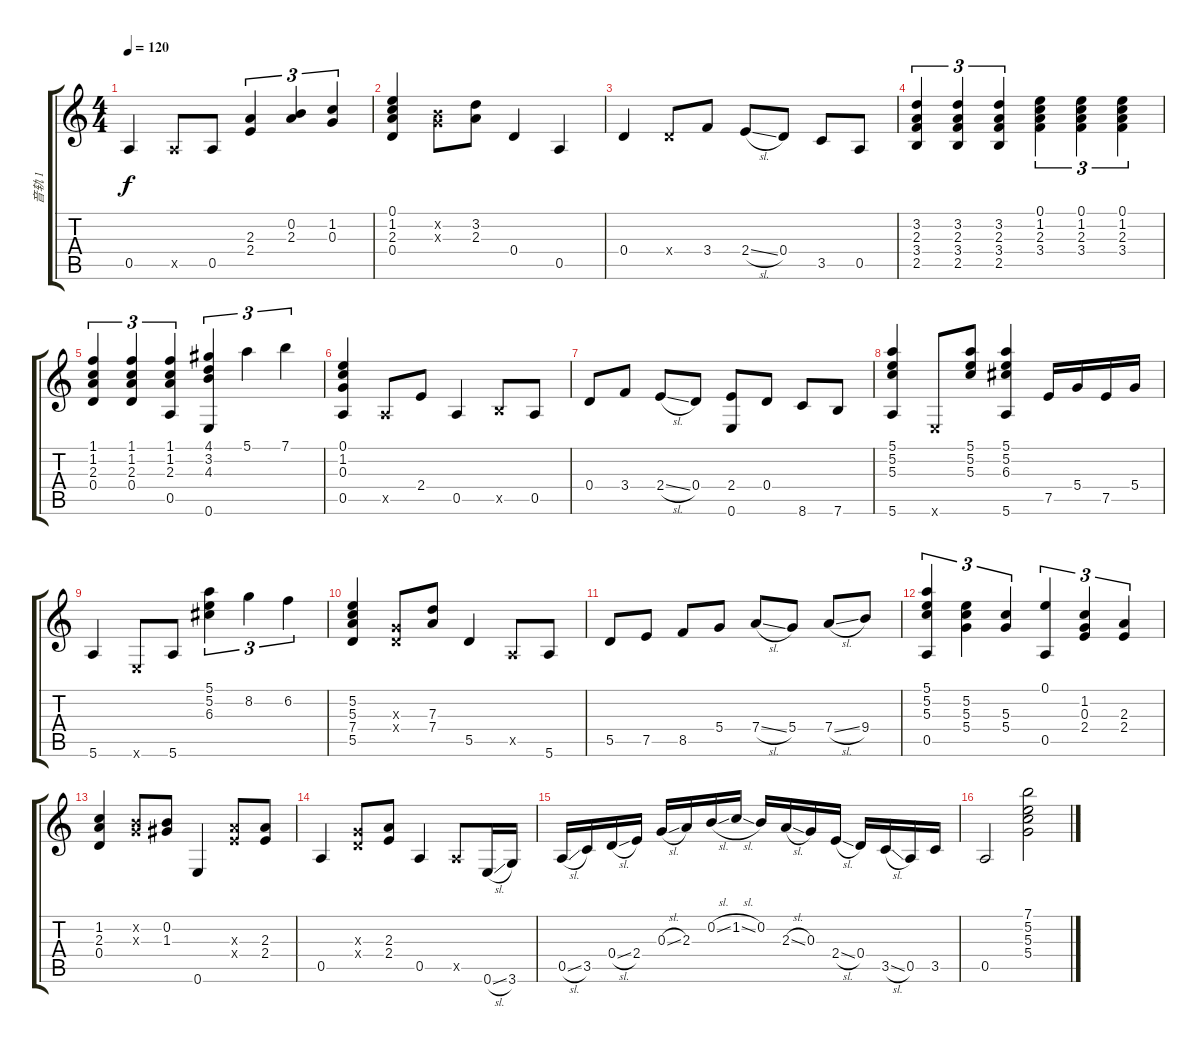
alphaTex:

\track ("音轨 1" "音轨 1") {instrument acousticguitarsteel}
\staff {score tabs}
\tuning (E4 B3 G3 D3 A2 E2) {hide}
\ts (4 4)
\tempo 120
\clef g2
\ks c
0.5.4{dy f} 0.5{x}.8 0.5.8 (2.3 2.4).4{tu (3 2)} (0.2 2.3).4{tu (3 2)} (1.2 0.3).4{tu (3 2)} |
(0.1 1.2 2.3 0.4).4 (0.2{x} 0.3{x}).8 (3.2 2.3).8 0.4.4 0.5.4 |
0.4.4 0.4{x}.8 3.4.8 2.4{sl}.8 0.4.8 3.5.8 0.5.8 |
(3.2 2.3 3.4 2.5).4{tu (3 2)} (3.2 2.3 3.4 2.5).4{tu (3 2)} (3.2 2.3 3.4 2.5).4{tu (3 2)} (0.1 1.2 2.3 3.4).4{tu (3 2)} (0.1 1.2 2.3 3.4).4{tu (3 2)} (0.1 1.2 2.3 3.4).4{tu (3 2)} |
(1.1 1.2 2.3 0.4).4{tu (3 2)} (1.1 1.2 2.3 0.4).4{tu (3 2)} (1.1 1.2 2.3 0.5).4{tu (3 2)} (4.1 3.2 4.3 0.6).4{tu (3 2)} 5.1.4{tu (3 2)} 7.1.4{tu (3 2)} |
(0.1 1.2 0.3 0.5).4 0.5{x}.8 2.4.8 0.5.4 2.5{x}.8 0.5.8 |
0.4.8 3.4.8 2.4{sl}.8 0.4.8 (2.4 0.6).8 0.4.8 8.6.8 7.6.8 |
(5.1 5.2 5.3 5.6).4 0.6{x}.8 (5.1 5.2 5.3).8 (5.1 5.2 6.3 5.6).4 7.5.16 5.4.16 7.5.16 5.4.16 |
5.6.4 0.6{x}.8 5.6.8 (5.1 5.2 6.3).4{tu (3 2)} 8.2.4{tu (3 2)} 6.2.4{tu (3 2)} |
(5.2 5.3 7.4 5.5).4 (0.3{x} 0.4{x}).8 (7.3 7.4).8 5.5.4 0.5{x}.8 5.6.8 |
5.5.8 7.5.8 8.5.8 5.4.8 7.4{sl}.8 5.4.8 7.4{sl}.8 9.4.8 |
(5.1 5.2 5.3 0.5).4{tu (3 2)} (5.2 5.3 5.4).4{tu (3 2)} (5.3 5.4).4{tu (3 2)} (0.1 0.5).4{tu (3 2)} (1.2 0.3 2.4).4{tu (3 2)} (2.3 2.4).4{tu (3 2)} |
(1.2 2.3 0.4).4 (0.2{x} 0.3{x}).8 (0.2 1.3).8 0.6.4 (2.3{x} 2.4{x}).8 (2.3 2.4).8 |
0.5.4 (0.3{x} 0.4{x}).8 (2.3 2.4).8 0.5.4 0.5{x}.8 0.6{sl}.16 3.6.16 |
0.5{sl}.16 3.5.16 0.4{sl}.16 2.4.16 0.3{sl}.16 2.3.16 0.2{sl}.16 1.2{sl}.16 0.2.16 2.3{sl}.16 0.3.16 2.4{sl}.16 0.4.16 3.5{sl}.16 0.5.16 3.5.16 |
0.5.2 (7.1 5.2 5.3 5.4).2
